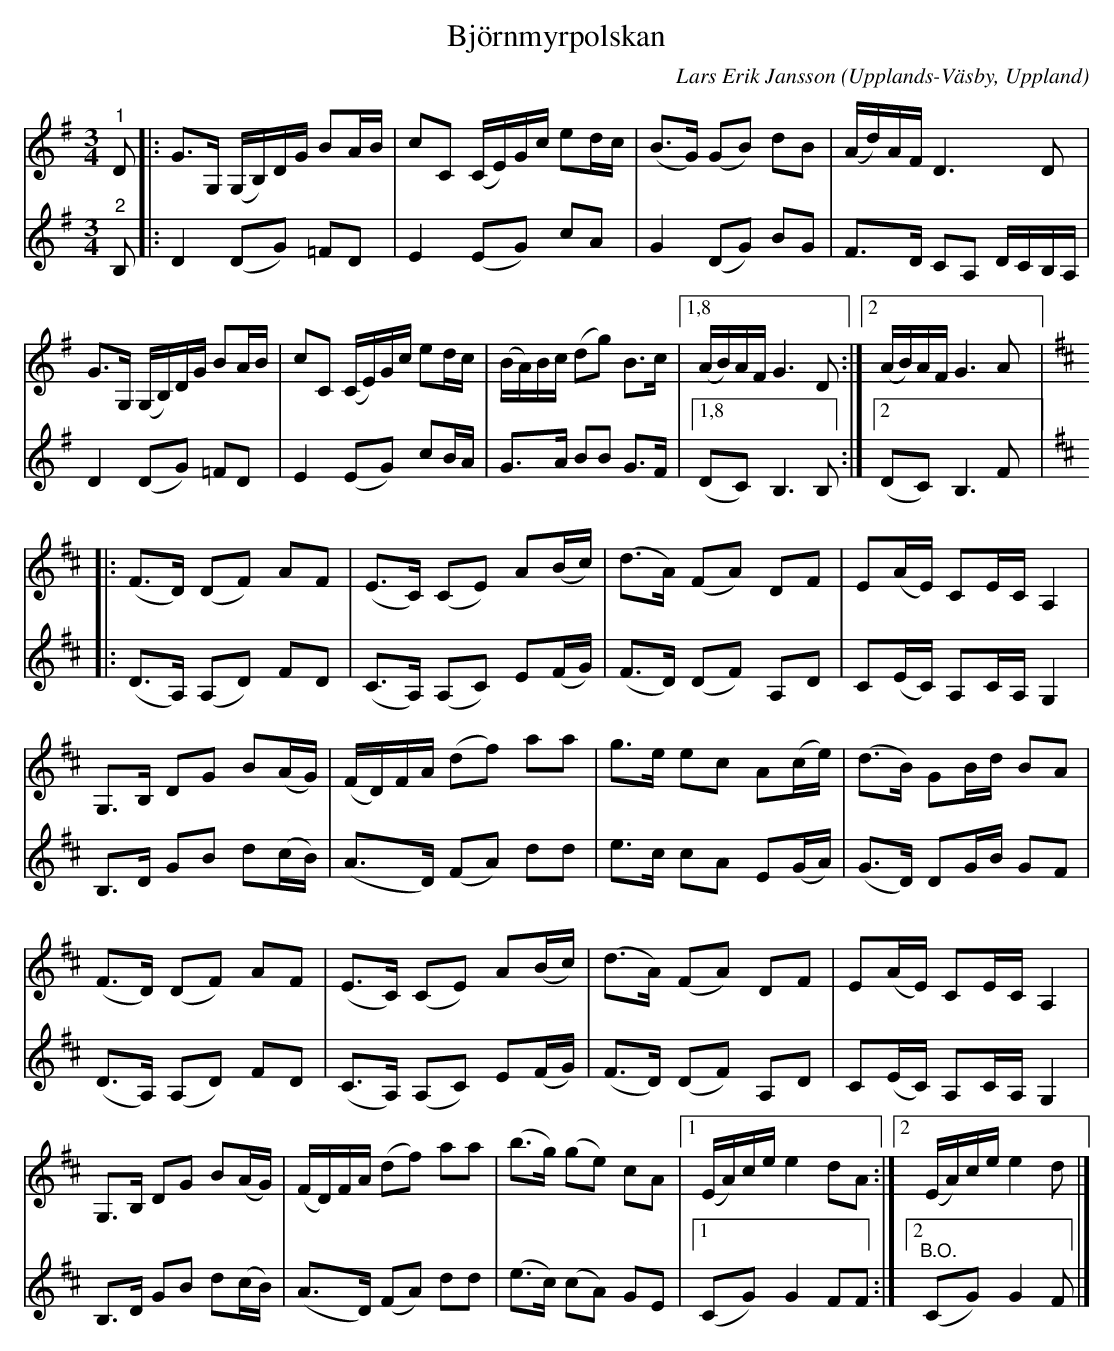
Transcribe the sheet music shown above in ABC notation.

X:1
T:Björnmyrpolskan
C:Lars Erik Jansson
O:Upplands-Väsby, Uppland
L:1/8
M:3/4
K:G
V:1
"^1" D |: G>G, (G,/B,/)D/G/ BA/B/ | cC (C/E/)G/c/ ed/c/ | (B>G) (GB) dB | (A/d/)A/F/ D3 D |
G>G, (G,/B,/)D/G/ BA/B/ | cC (C/E/)G/c/ ed/c/ | (B/A/)B/c/ (dg) B>c |1,8 (A/B/)A/F/ G3 D :|2 (A/B/)A/F/ G3 A |:
[K:D] (F>D) (DF) AF | (E>C) (CE) A(B/c/) | (d>A) (FA) DF | E(A/E/) CE/C/ A,2 |
G,>B, DG B(A/G/) | (F/D/)F/A/ (df) aa | g>e ec A(c/e/) | (d>B) GB/d/ BA |
(F>D) (DF) AF | (E>C) (CE) A(B/c/) | (d>A) (FA) DF | E(A/E/) CE/C/ A,2 |
G,>B, DG B(A/G/) | (F/D/)F/A/ (df) aa | (b>g) (ge) cA |1 (E/A/)c/e/ e2 dA :|2 (E/A/)c/e/ e2 d |]
V:2
"^2" B, |: D2 (DG) =FD | E2 (EG) cA | G2 (DG) BG | F>D CA, D/C/B,/A,/ | D2 (DG) =FD |
E2 (EG) cB/A/ | G>A BB G>F |1,8 (DC) B,3 B, :|2 (DC) B,3 F |:[K:D] (D>A,) (A,D) FD |
(C>A,) (A,C) E(F/G/) | (F>D) (DF) A,D | C(E/C/) A,C/A,/ G,2 | B,>D GB d(c/B/) | (A>D) (FA) dd |
e>c cA E(G/A/) | (G>D) DG/B/ GF | (D>A,) (A,D) FD | (C>A,) (A,C) E(F/G/) | (F>D) (DF) A,D |
C(E/C/) A,C/A,/ G,2 | B,>D GB d(c/B/) | (A>D) (FA) dd | (e>c) (cA) GE |1 (CG) G2 FF :|2 "^B.O." (CG) G2 F |]
